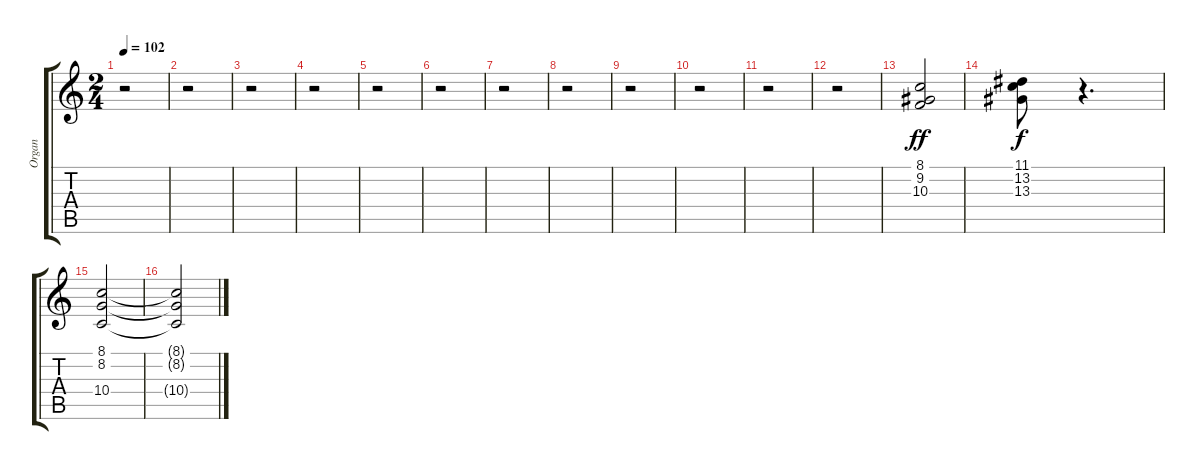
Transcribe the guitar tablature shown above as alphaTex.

\track ("Organ" "Organ") {instrument rockorgan}
\staff {score tabs}
\tuning (E4 B3 G3 D3 A2 E2) {hide}
\ts (2 4)
\tempo 102
\clef g2
\ks c
r.2{dy fff} |
r.2 |
r.2 |
r.2 |
r.2 |
r.2 |
r.2 |
r.2 |
r.2 |
r.2 |
r.2 |
r.2 |
(8.1 9.2 10.3).2{dy ff} |
(11.1 13.2 13.3).8{dy f} r.4{d} |
(8.1 8.2 10.4).2 |
(8.1{t} 8.2{t} 10.4{t}).2
